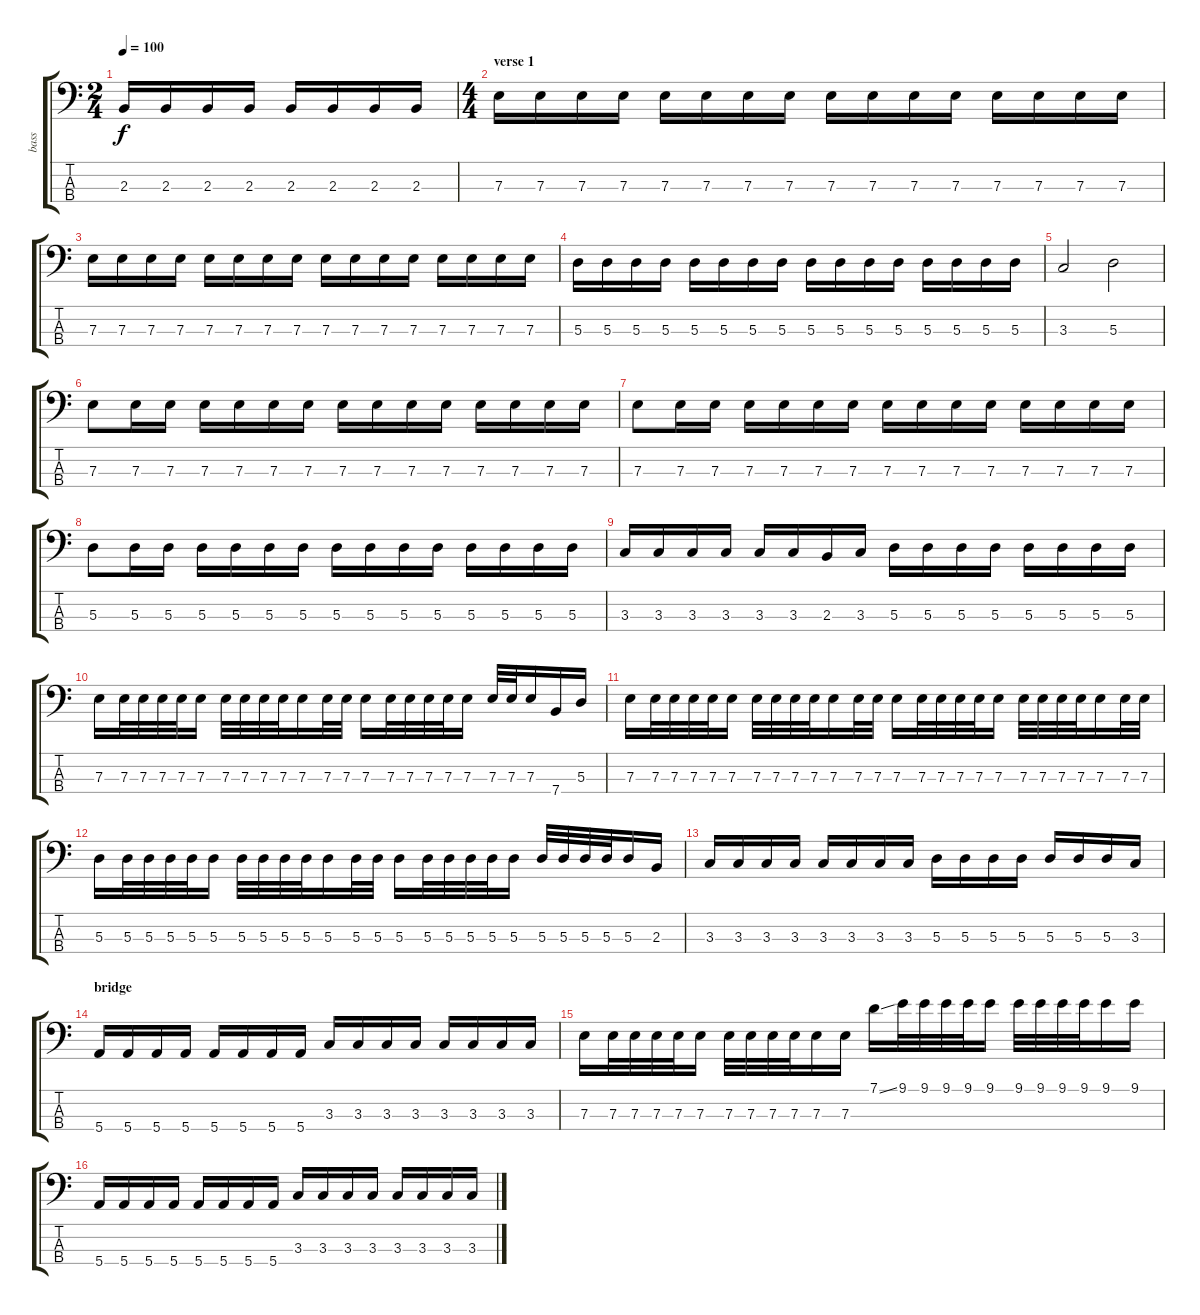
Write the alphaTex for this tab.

\track ("bass" "bass") {instrument electricbasspick}
\staff {score tabs}
\tuning (G2 D2 A1 E1) {hide}
\ts (2 4)
\section ("" "")
\tempo 100
\clef f4
\ks c
2.3.16{dy f} 2.3.16 2.3.16 2.3.16 2.3.16 2.3.16 2.3.16 2.3.16 |
\ts (4 4)
\section ("" "verse 1")
7.3.16 7.3.16 7.3.16 7.3.16 7.3.16 7.3.16 7.3.16 7.3.16 7.3.16 7.3.16 7.3.16 7.3.16 7.3.16 7.3.16 7.3.16 7.3.16 |
7.3.16 7.3.16 7.3.16 7.3.16 7.3.16 7.3.16 7.3.16 7.3.16 7.3.16 7.3.16 7.3.16 7.3.16 7.3.16 7.3.16 7.3.16 7.3.16 |
5.3.16 5.3.16 5.3.16 5.3.16 5.3.16 5.3.16 5.3.16 5.3.16 5.3.16 5.3.16 5.3.16 5.3.16 5.3.16 5.3.16 5.3.16 5.3.16 |
3.3.2 5.3.2 |
\section ("" "")
7.3.8 7.3.16 7.3.16 7.3.16 7.3.16 7.3.16 7.3.16 7.3.16 7.3.16 7.3.16 7.3.16 7.3.16 7.3.16 7.3.16 7.3.16 |
7.3.8 7.3.16 7.3.16 7.3.16 7.3.16 7.3.16 7.3.16 7.3.16 7.3.16 7.3.16 7.3.16 7.3.16 7.3.16 7.3.16 7.3.16 |
5.3.8 5.3.16 5.3.16 5.3.16 5.3.16 5.3.16 5.3.16 5.3.16 5.3.16 5.3.16 5.3.16 5.3.16 5.3.16 5.3.16 5.3.16 |
3.3.16 3.3.16 3.3.16 3.3.16 3.3.16 3.3.16 2.3.16 3.3.16 5.3.16 5.3.16 5.3.16 5.3.16 5.3.16 5.3.16 5.3.16 5.3.16 |
\section ("" "")
7.3.16 7.3.32 7.3.32 7.3.32 7.3.32 7.3.16 7.3.32 7.3.32 7.3.32 7.3.32 7.3.16 7.3.32 7.3.32 7.3.16 7.3.32 7.3.32 7.3.32 7.3.32 7.3.16 7.3.32 7.3.32 7.3.16 7.4.16 5.3.16 |
7.3.16 7.3.32 7.3.32 7.3.32 7.3.32 7.3.16 7.3.32 7.3.32 7.3.32 7.3.32 7.3.16 7.3.32 7.3.32 7.3.16 7.3.32 7.3.32 7.3.32 7.3.32 7.3.16 7.3.32 7.3.32 7.3.32 7.3.32 7.3.16 7.3.32 7.3.32 |
5.3.16 5.3.32 5.3.32 5.3.32 5.3.32 5.3.16 5.3.32 5.3.32 5.3.32 5.3.32 5.3.16 5.3.32 5.3.32 5.3.16 5.3.32 5.3.32 5.3.32 5.3.32 5.3.16 5.3.32 5.3.32 5.3.32 5.3.32 5.3.16 2.3.16 |
3.3.16 3.3.16 3.3.16 3.3.16 3.3.16 3.3.16 3.3.16 3.3.16 5.3.16 5.3.16 5.3.16 5.3.16 5.3.16 5.3.16 5.3.16 3.3.16 |
\section ("" "bridge")
5.4.16 5.4.16 5.4.16 5.4.16 5.4.16 5.4.16 5.4.16 5.4.16 3.3.16 3.3.16 3.3.16 3.3.16 3.3.16 3.3.16 3.3.16 3.3.16 |
7.3.16 7.3.32 7.3.32 7.3.32 7.3.32 7.3.16 7.3.32 7.3.32 7.3.32 7.3.32 7.3.16 7.3.16 7.1{ss}.16 9.1.32 9.1.32 9.1.32 9.1.32 9.1.16 9.1.32 9.1.32 9.1.32 9.1.32 9.1.16 9.1.16 |
5.4.16 5.4.16 5.4.16 5.4.16 5.4.16 5.4.16 5.4.16 5.4.16 3.3.16 3.3.16 3.3.16 3.3.16 3.3.16 3.3.16 3.3.16 3.3.16
